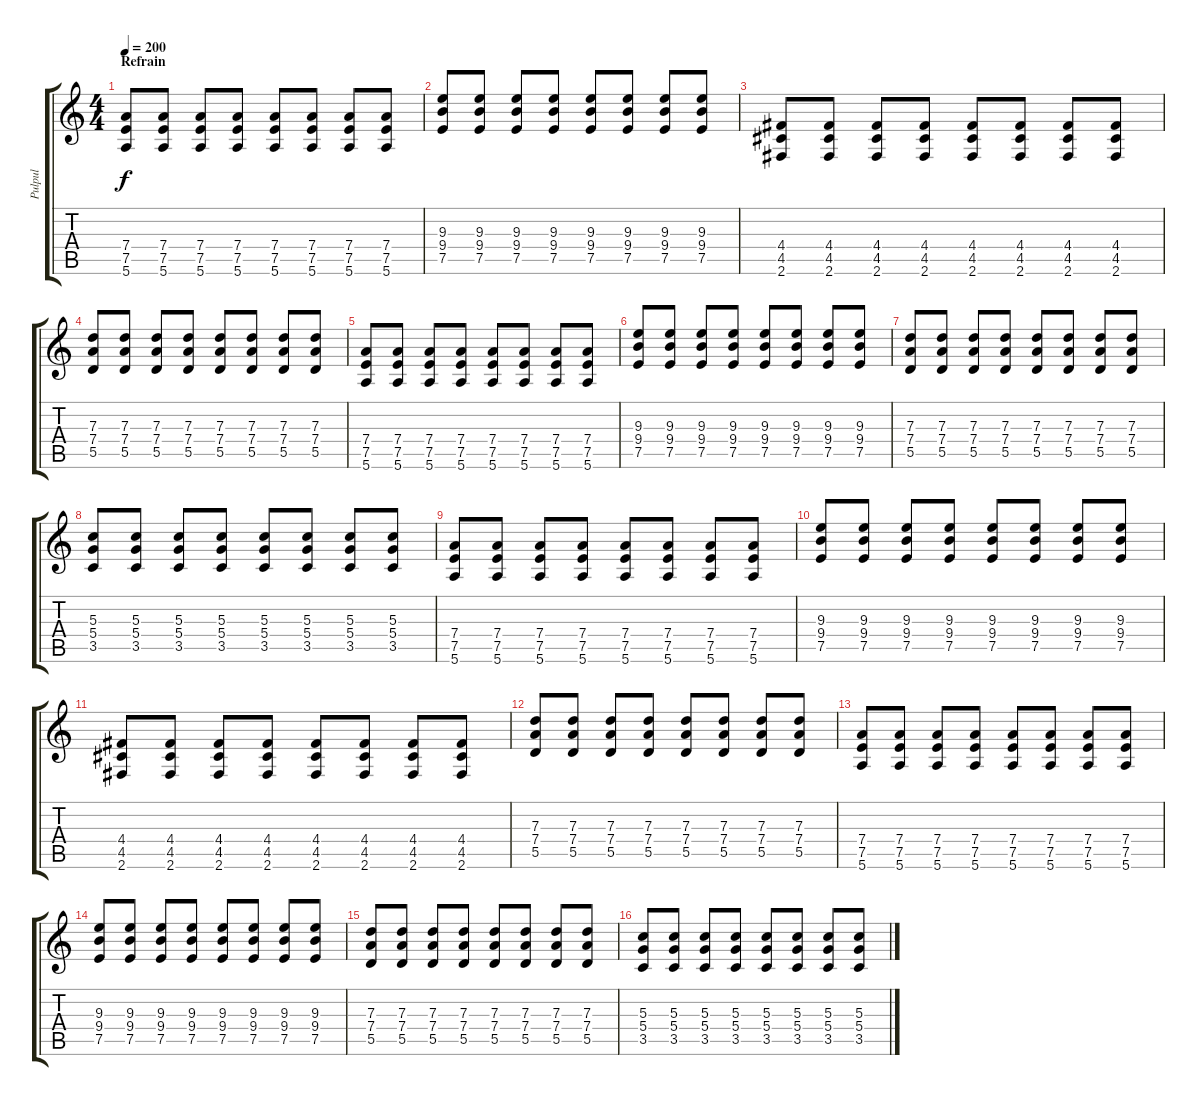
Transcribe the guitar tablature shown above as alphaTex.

\track ("Pulpul" "Pulpul") {instrument overdrivenguitar}
\staff {score tabs}
\tuning (E4 B3 G3 D3 A2 E2) {hide}
\ts (4 4)
\section ("" "Refrain")
\tempo 200
\clef g2
\ks c
(7.4 7.5 5.6).8{dy f volume 14} (7.4 7.5 5.6).8 (7.4 7.5 5.6).8 (7.4 7.5 5.6).8 (7.4 7.5 5.6).8 (7.4 7.5 5.6).8 (7.4 7.5 5.6).8 (7.4 7.5 5.6).8 |
(9.3 9.4 7.5).8 (9.3 9.4 7.5).8 (9.3 9.4 7.5).8 (9.3 9.4 7.5).8 (9.3 9.4 7.5).8 (9.3 9.4 7.5).8 (9.3 9.4 7.5).8 (9.3 9.4 7.5).8 |
(4.4 4.5 2.6).8 (4.4 4.5 2.6).8 (4.4 4.5 2.6).8 (4.4 4.5 2.6).8 (4.4 4.5 2.6).8 (4.4 4.5 2.6).8 (4.4 4.5 2.6).8 (4.4 4.5 2.6).8 |
(7.3 7.4 5.5).8 (7.3 7.4 5.5).8 (7.3 7.4 5.5).8 (7.3 7.4 5.5).8 (7.3 7.4 5.5).8 (7.3 7.4 5.5).8 (7.3 7.4 5.5).8 (7.3 7.4 5.5).8 |
(7.4 7.5 5.6).8 (7.4 7.5 5.6).8 (7.4 7.5 5.6).8 (7.4 7.5 5.6).8 (7.4 7.5 5.6).8 (7.4 7.5 5.6).8 (7.4 7.5 5.6).8 (7.4 7.5 5.6).8 |
(9.3 9.4 7.5).8 (9.3 9.4 7.5).8 (9.3 9.4 7.5).8 (9.3 9.4 7.5).8 (9.3 9.4 7.5).8 (9.3 9.4 7.5).8 (9.3 9.4 7.5).8 (9.3 9.4 7.5).8 |
(7.3 7.4 5.5).8 (7.3 7.4 5.5).8 (7.3 7.4 5.5).8 (7.3 7.4 5.5).8 (7.3 7.4 5.5).8 (7.3 7.4 5.5).8 (7.3 7.4 5.5).8 (7.3 7.4 5.5).8 |
(5.3 5.4 3.5).8 (5.3 5.4 3.5).8 (5.3 5.4 3.5).8 (5.3 5.4 3.5).8 (5.3 5.4 3.5).8 (5.3 5.4 3.5).8 (5.3 5.4 3.5).8 (5.3 5.4 3.5).8 |
(7.4 7.5 5.6).8 (7.4 7.5 5.6).8 (7.4 7.5 5.6).8 (7.4 7.5 5.6).8 (7.4 7.5 5.6).8 (7.4 7.5 5.6).8 (7.4 7.5 5.6).8 (7.4 7.5 5.6).8 |
(9.3 9.4 7.5).8 (9.3 9.4 7.5).8 (9.3 9.4 7.5).8 (9.3 9.4 7.5).8 (9.3 9.4 7.5).8 (9.3 9.4 7.5).8 (9.3 9.4 7.5).8 (9.3 9.4 7.5).8 |
(4.4 4.5 2.6).8 (4.4 4.5 2.6).8 (4.4 4.5 2.6).8 (4.4 4.5 2.6).8 (4.4 4.5 2.6).8 (4.4 4.5 2.6).8 (4.4 4.5 2.6).8 (4.4 4.5 2.6).8 |
(7.3 7.4 5.5).8 (7.3 7.4 5.5).8 (7.3 7.4 5.5).8 (7.3 7.4 5.5).8 (7.3 7.4 5.5).8 (7.3 7.4 5.5).8 (7.3 7.4 5.5).8 (7.3 7.4 5.5).8 |
(7.4 7.5 5.6).8 (7.4 7.5 5.6).8 (7.4 7.5 5.6).8 (7.4 7.5 5.6).8 (7.4 7.5 5.6).8 (7.4 7.5 5.6).8 (7.4 7.5 5.6).8 (7.4 7.5 5.6).8 |
(9.3 9.4 7.5).8 (9.3 9.4 7.5).8 (9.3 9.4 7.5).8 (9.3 9.4 7.5).8 (9.3 9.4 7.5).8 (9.3 9.4 7.5).8 (9.3 9.4 7.5).8 (9.3 9.4 7.5).8 |
(7.3 7.4 5.5).8 (7.3 7.4 5.5).8 (7.3 7.4 5.5).8 (7.3 7.4 5.5).8 (7.3 7.4 5.5).8 (7.3 7.4 5.5).8 (7.3 7.4 5.5).8 (7.3 7.4 5.5).8 |
(5.3 5.4 3.5).8 (5.3 5.4 3.5).8 (5.3 5.4 3.5).8 (5.3 5.4 3.5).8 (5.3 5.4 3.5).8 (5.3 5.4 3.5).8 (5.3 5.4 3.5).8 (5.3 5.4 3.5).8
